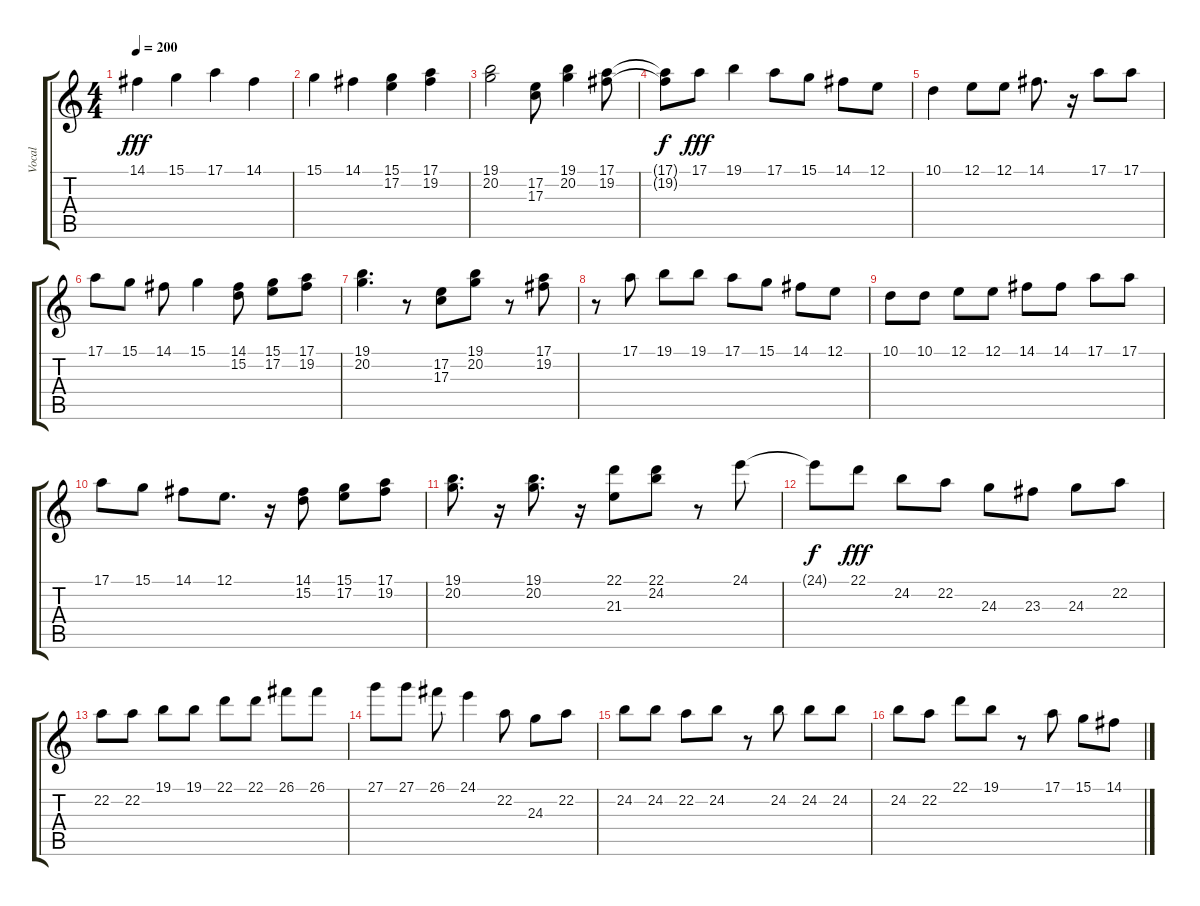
\track ("Vocal" "Vocal") {instrument lead1square}
\staff {score tabs}
\tuning (E4 B3 G3 D3 A2 E2) {hide}
\ts (4 4)
\tempo 200
\clef g2
\ks c
14.1.4{dy fff} 15.1.4 17.1.4 14.1.4 |
15.1.4 14.1.4 (15.1 17.2).4 (17.1 19.2).4 |
(19.1 20.2).2 (17.2 17.3).8 (19.1 20.2).4 (17.1 19.2).8 |
(17.1{t} 19.2{t}).8{dy f} 17.1.8{dy fff} 19.1.4 17.1.8 15.1.8 14.1.8 12.1.8 |
10.1.4 12.1.8 12.1.8 14.1.8{d} r.16 17.1.8 17.1.8 |
17.1.8 15.1.8 14.1.8 15.1.4 (14.1 15.2).8 (15.1 17.2).8 (17.1 19.2).8 |
(19.1 20.2).4{d} r.8 (17.2 17.3).8 (19.1 20.2).8 r.8 (17.1 19.2).8 |
r.8 17.1.8 19.1.8 19.1.8 17.1.8 15.1.8 14.1.8 12.1.8 |
10.1.8 10.1.8 12.1.8 12.1.8 14.1.8 14.1.8 17.1.8 17.1.8 |
17.1.8 15.1.8 14.1.8 12.1.8{d} r.16 (14.1 15.2).8 (15.1 17.2).8 (17.1 19.2).8 |
(19.1 20.2).8{d} r.16 (19.1 20.2).8{d} r.16 (22.1 21.3).8 (22.1 24.2).8 r.8 24.1.8 |
24.1{t}.8{dy f} 22.1.8{dy fff} 24.2.8 22.2.8 24.3.8 23.3.8 24.3.8 22.2.8 |
22.2.8 22.2.8 19.1.8 19.1.8 22.1.8 22.1.8 26.1.8 26.1.8 |
27.1.8 27.1.8 26.1.8 24.1.4 22.2.8 24.3.8 22.2.8 |
24.2.8 24.2.8 22.2.8 24.2.8 r.8 24.2.8 24.2.8 24.2.8 |
24.2.8 22.2.8 22.1.8 19.1.8 r.8 17.1.8 15.1.8 14.1.8
